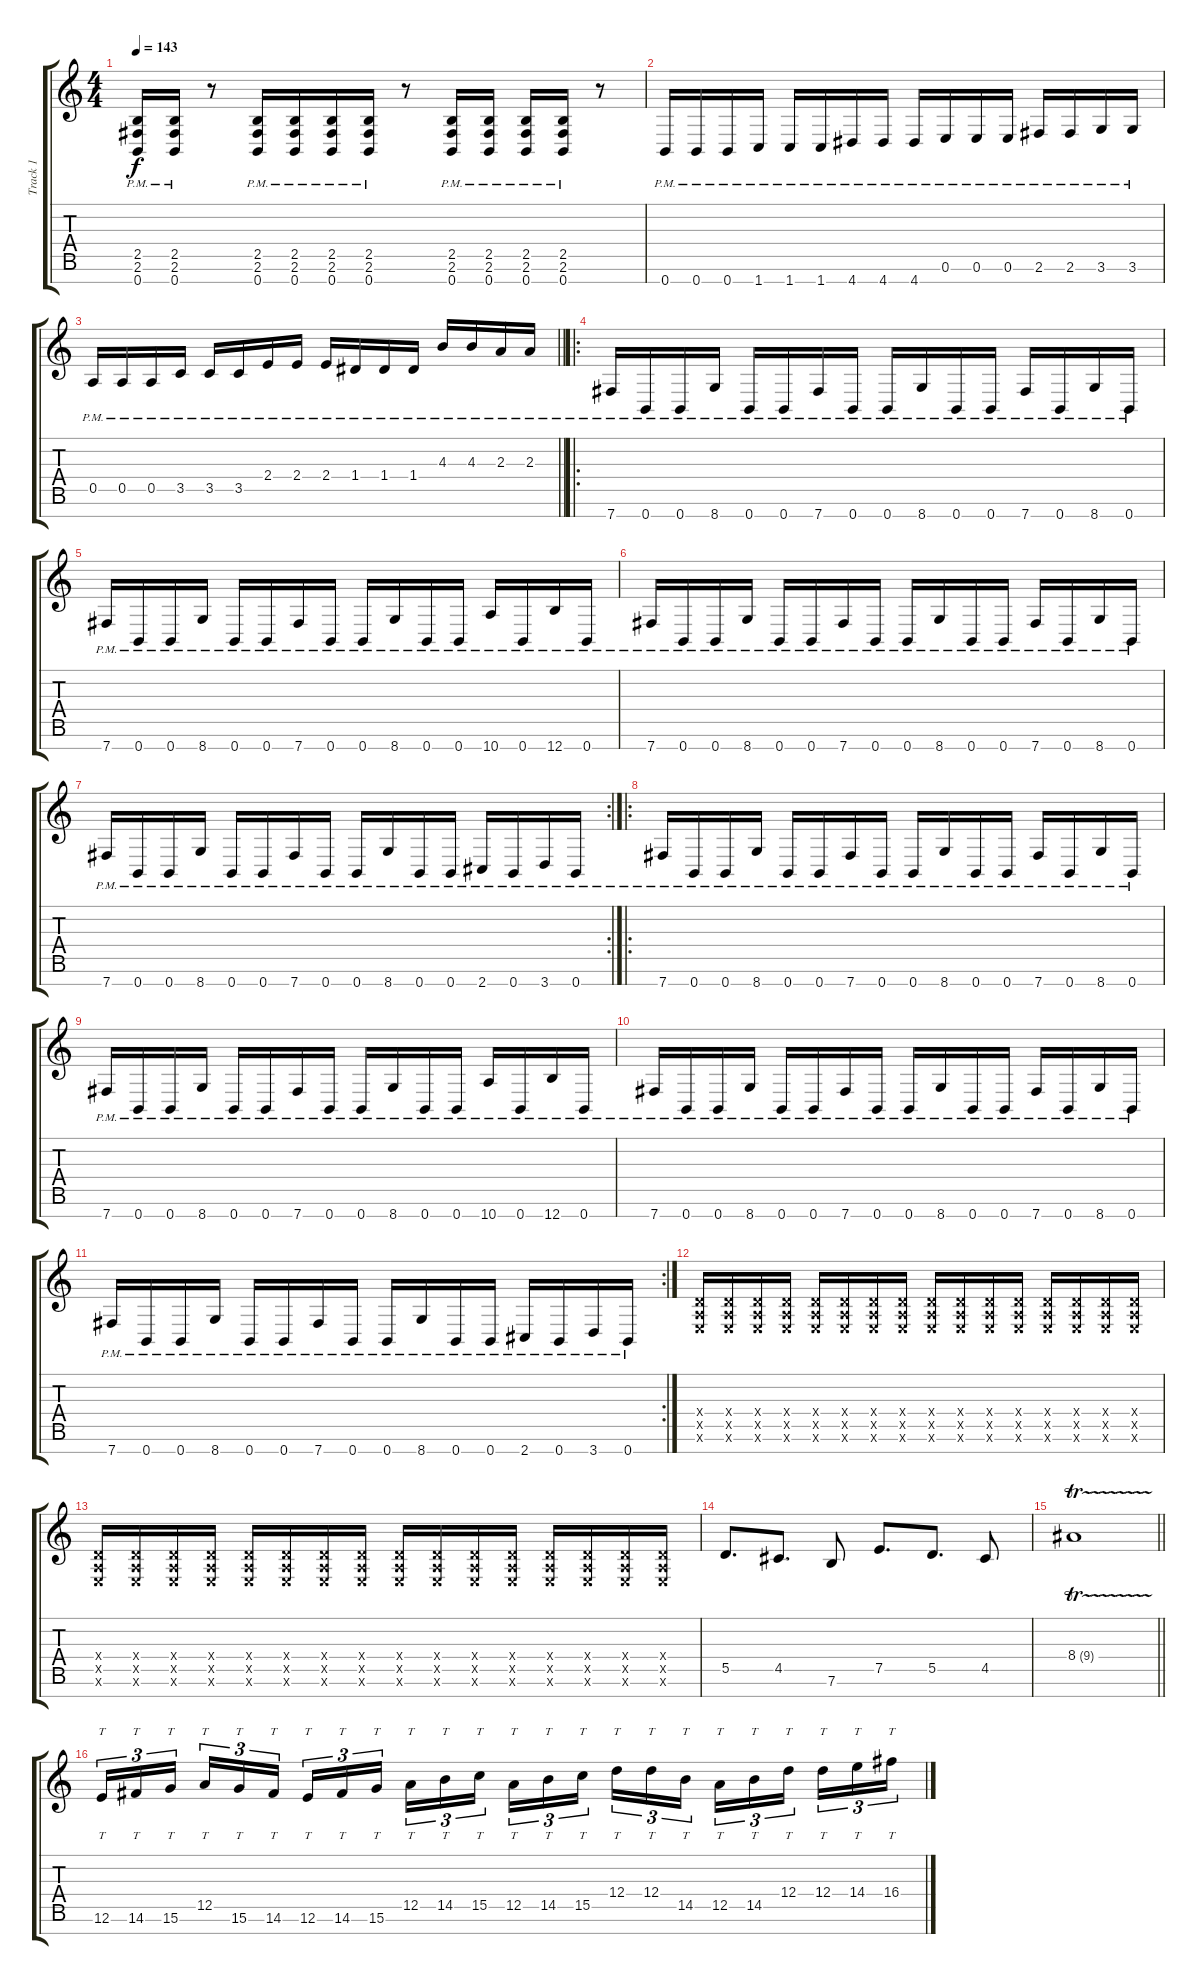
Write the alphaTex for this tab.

\track ("Track 1" "Track 1") {instrument distortionguitar}
\staff {score tabs}
\tuning (E4 B3 G3 D3 A2 E2 B1) {hide}
\ts (4 4)
\tempo 143
\clef g2
\ks c
(2.5{pm} 2.6{pm} 0.7{pm}).16{dy f} (2.5{pm} 2.6{pm} 0.7{pm}).16 r.8 (2.5{pm} 2.6{pm} 0.7{pm}).16 (2.5{pm} 2.6{pm} 0.7{pm}).16 (2.5{pm} 2.6{pm} 0.7{pm}).16 (2.5{pm} 2.6{pm} 0.7{pm}).16 r.8 (2.5{pm} 2.6{pm} 0.7{pm}).16 (2.5{pm} 2.6{pm} 0.7{pm}).16 (2.5{pm} 2.6{pm} 0.7{pm}).16 (2.5{pm} 2.6{pm} 0.7{pm}).16 r.8 |
0.7{pm}.16 0.7{pm}.16 0.7{pm}.16 1.7{pm}.16 1.7{pm}.16 1.7{pm}.16 4.7{pm}.16 4.7{pm}.16 4.7{pm}.16 0.6{pm}.16 0.6{pm}.16 0.6{pm}.16 2.6{pm}.16 2.6{pm}.16 3.6{pm}.16 3.6{pm}.16 |
\barLineRight lightlight
0.5{pm}.16 0.5{pm}.16 0.5{pm}.16 3.5{pm}.16 3.5{pm}.16 3.5{pm}.16 2.4{pm}.16 2.4{pm}.16 2.4{pm}.16 1.4{pm}.16 1.4{pm}.16 1.4{pm}.16 4.3{pm}.16 4.3{pm}.16 2.3{pm}.16 2.3{pm}.16 |
\ro
\section ("" "")
7.7{pm}.16 0.7{pm}.16 0.7{pm}.16 8.7{pm}.16 0.7{pm}.16 0.7{pm}.16 7.7{pm}.16 0.7{pm}.16 0.7{pm}.16 8.7{pm}.16 0.7{pm}.16 0.7{pm}.16 7.7{pm}.16 0.7{pm}.16 8.7{pm}.16 0.7{pm}.16 |
7.7{pm}.16 0.7{pm}.16 0.7{pm}.16 8.7{pm}.16 0.7{pm}.16 0.7{pm}.16 7.7{pm}.16 0.7{pm}.16 0.7{pm}.16 8.7{pm}.16 0.7{pm}.16 0.7{pm}.16 10.7{pm}.16 0.7{pm}.16 12.7{pm}.16 0.7{pm}.16 |
7.7{pm}.16 0.7{pm}.16 0.7{pm}.16 8.7{pm}.16 0.7{pm}.16 0.7{pm}.16 7.7{pm}.16 0.7{pm}.16 0.7{pm}.16 8.7{pm}.16 0.7{pm}.16 0.7{pm}.16 7.7{pm}.16 0.7{pm}.16 8.7{pm}.16 0.7{pm}.16 |
\rc 2
7.7{pm}.16 0.7{pm}.16 0.7{pm}.16 8.7{pm}.16 0.7{pm}.16 0.7{pm}.16 7.7{pm}.16 0.7{pm}.16 0.7{pm}.16 8.7{pm}.16 0.7{pm}.16 0.7{pm}.16 2.7{pm}.16 0.7{pm}.16 3.7{pm}.16 0.7{pm}.16 |
\ro
7.7{pm}.16 0.7{pm}.16 0.7{pm}.16 8.7{pm}.16 0.7{pm}.16 0.7{pm}.16 7.7{pm}.16 0.7{pm}.16 0.7{pm}.16 8.7{pm}.16 0.7{pm}.16 0.7{pm}.16 7.7{pm}.16 0.7{pm}.16 8.7{pm}.16 0.7{pm}.16 |
7.7{pm}.16 0.7{pm}.16 0.7{pm}.16 8.7{pm}.16 0.7{pm}.16 0.7{pm}.16 7.7{pm}.16 0.7{pm}.16 0.7{pm}.16 8.7{pm}.16 0.7{pm}.16 0.7{pm}.16 10.7{pm}.16 0.7{pm}.16 12.7{pm}.16 0.7{pm}.16 |
7.7{pm}.16 0.7{pm}.16 0.7{pm}.16 8.7{pm}.16 0.7{pm}.16 0.7{pm}.16 7.7{pm}.16 0.7{pm}.16 0.7{pm}.16 8.7{pm}.16 0.7{pm}.16 0.7{pm}.16 7.7{pm}.16 0.7{pm}.16 8.7{pm}.16 0.7{pm}.16 |
\rc 2
7.7{pm}.16 0.7{pm}.16 0.7{pm}.16 8.7{pm}.16 0.7{pm}.16 0.7{pm}.16 7.7{pm}.16 0.7{pm}.16 0.7{pm}.16 8.7{pm}.16 0.7{pm}.16 0.7{pm}.16 2.7{pm}.16 0.7{pm}.16 3.7{pm}.16 0.7{pm}.16 |
(0.4{x} 0.5{x} 0.6{x}).16 (0.4{x} 0.5{x} 0.6{x}).16 (0.4{x} 0.5{x} 0.6{x}).16 (0.4{x} 0.5{x} 0.6{x}).16 (0.4{x} 0.5{x} 0.6{x}).16 (0.4{x} 0.5{x} 0.6{x}).16 (0.4{x} 0.5{x} 0.6{x}).16 (0.4{x} 0.5{x} 0.6{x}).16 (0.4{x} 0.5{x} 0.6{x}).16 (0.4{x} 0.5{x} 0.6{x}).16 (0.4{x} 0.5{x} 0.6{x}).16 (0.4{x} 0.5{x} 0.6{x}).16 (0.4{x} 0.5{x} 0.6{x}).16 (0.4{x} 0.5{x} 0.6{x}).16 (0.4{x} 0.5{x} 0.6{x}).16 (0.4{x} 0.5{x} 0.6{x}).16 |
(0.4{x} 0.5{x} 0.6{x}).16 (0.4{x} 0.5{x} 0.6{x}).16 (0.4{x} 0.5{x} 0.6{x}).16 (0.4{x} 0.5{x} 0.6{x}).16 (0.4{x} 0.5{x} 0.6{x}).16 (0.4{x} 0.5{x} 0.6{x}).16 (0.4{x} 0.5{x} 0.6{x}).16 (0.4{x} 0.5{x} 0.6{x}).16 (0.4{x} 0.5{x} 0.6{x}).16 (0.4{x} 0.5{x} 0.6{x}).16 (0.4{x} 0.5{x} 0.6{x}).16 (0.4{x} 0.5{x} 0.6{x}).16 (0.4{x} 0.5{x} 0.6{x}).16 (0.4{x} 0.5{x} 0.6{x}).16 (0.4{x} 0.5{x} 0.6{x}).16 (0.4{x} 0.5{x} 0.6{x}).16 |
5.5.8{d} 4.5.8{d} 7.6.8 7.5.8{d} 5.5.8{d} 4.5.8 |
\barLineRight lightlight
8.4{tr (9 16)}.1 |
\section ("" "")
12.6.16{tt tu (3 2)} 14.6.16{tt tu (3 2)} 15.6.16{tt tu (3 2) beam splitsecondary} 12.5.16{tt tu (3 2)} 15.6.16{tt tu (3 2)} 14.6.16{tt tu (3 2)} 12.6.16{tt tu (3 2)} 14.6.16{tt tu (3 2)} 15.6.16{tt tu (3 2) beam splitsecondary} 12.5.16{tt tu (3 2)} 14.5.16{tt tu (3 2)} 15.5.16{tt tu (3 2)} 12.5.16{tt tu (3 2)} 14.5.16{tt tu (3 2)} 15.5.16{tt tu (3 2) beam splitsecondary} 12.4.16{tt tu (3 2)} 12.4.16{tt tu (3 2)} 14.5.16{tt tu (3 2)} 12.5.16{tt tu (3 2)} 14.5.16{tt tu (3 2)} 12.4.16{tt tu (3 2) beam splitsecondary} 12.4.16{tt tu (3 2)} 14.4.16{tt tu (3 2)} 16.4.16{tt tu (3 2)}
